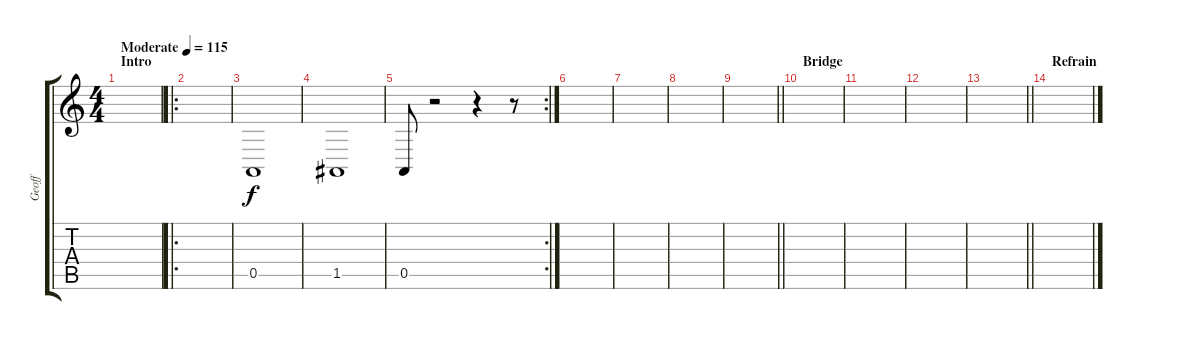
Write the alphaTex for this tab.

\track ("Geoff" "Geoff") {instrument stringensemble2}
\staff {score tabs}
\tuning (E4 B3 G3 D3 A2 E2) {hide}
\ts (4 4)
\section ("" "Intro")
\tempo (115 "Moderate")
\clef g2
\ks c
|
\ro
|
0.5.1 |
1.5.1 |
\rc 2
0.5.8 r.2 r.4 r.8 |
|
|
|
\barLineRight lightlight
|
\section ("" "Bridge")
|
|
|
\barLineRight lightlight
|
\section ("" "Refrain")
